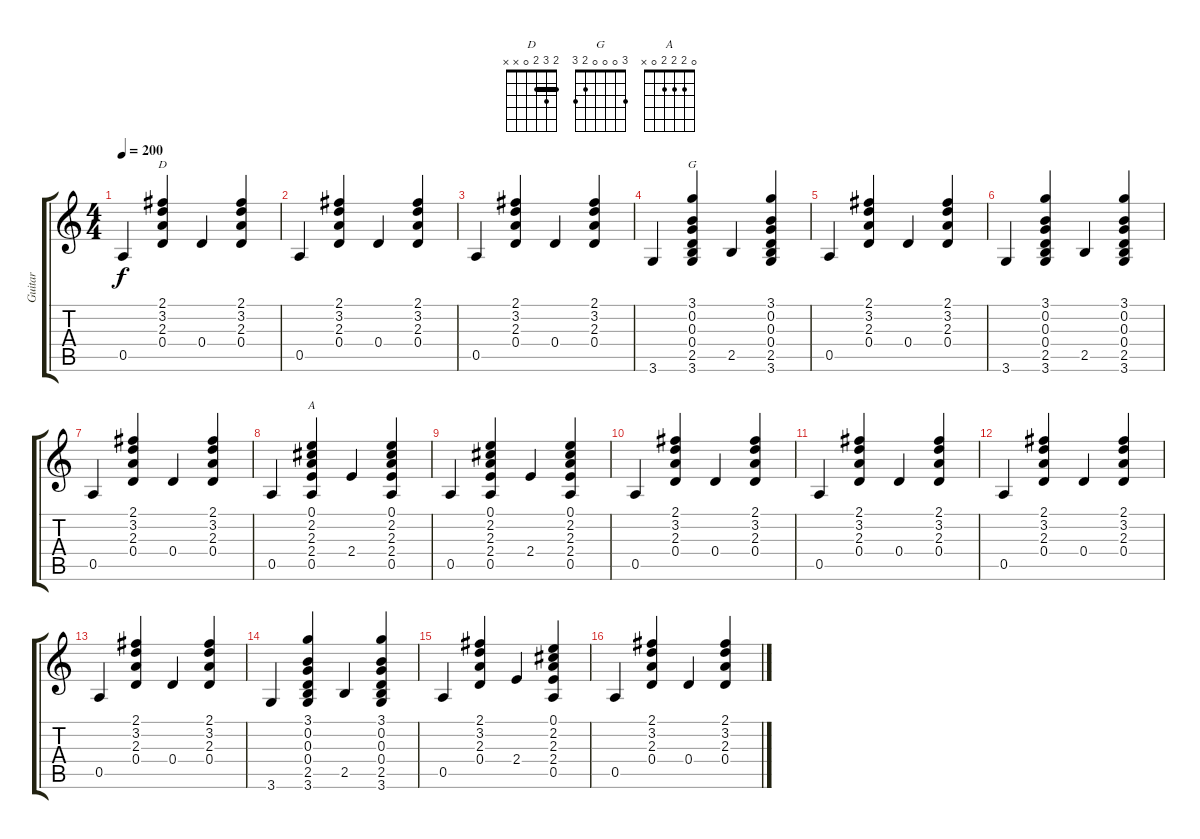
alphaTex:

\track ("Guitar" "Guitar") {instrument acousticguitarsteel}
\staff {score tabs}
\tuning (E4 B3 G3 D3 A2 E2) {hide}
\chord ("D" 2 3 2 0 x x) {barre 2}
\chord ("G" 3 0 0 0 2 3)
\chord ("A" 0 2 2 2 0 x)
\ts (4 4)
\tempo 200
\clef g2
\ks c
0.5.4{dy f} (2.1 3.2 2.3 0.4).4{ch "D"} 0.4.4 (2.1 3.2 2.3 0.4).4 |
0.5.4 (2.1 3.2 2.3 0.4).4 0.4.4 (2.1 3.2 2.3 0.4).4 |
0.5.4 (2.1 3.2 2.3 0.4).4 0.4.4 (2.1 3.2 2.3 0.4).4 |
3.6.4 (3.1 0.2 0.3 0.4 2.5 3.6).4{ch "G"} 2.5.4 (3.1 0.2 0.3 0.4 2.5 3.6).4 |
0.5.4 (2.1 3.2 2.3 0.4).4 0.4.4 (2.1 3.2 2.3 0.4).4 |
3.6.4 (3.1 0.2 0.3 0.4 2.5 3.6).4 2.5.4 (3.1 0.2 0.3 0.4 2.5 3.6).4 |
0.5.4 (2.1 3.2 2.3 0.4).4 0.4.4 (2.1 3.2 2.3 0.4).4 |
0.5.4 (0.1 2.2 2.3 2.4 0.5).4{ch "A"} 2.4.4 (0.1 2.2 2.3 2.4 0.5).4 |
0.5.4 (0.1 2.2 2.3 2.4 0.5).4 2.4.4 (0.1 2.2 2.3 2.4 0.5).4 |
0.5.4 (2.1 3.2 2.3 0.4).4 0.4.4 (2.1 3.2 2.3 0.4).4 |
0.5.4 (2.1 3.2 2.3 0.4).4 0.4.4 (2.1 3.2 2.3 0.4).4 |
0.5.4 (2.1 3.2 2.3 0.4).4 0.4.4 (2.1 3.2 2.3 0.4).4 |
0.5.4 (2.1 3.2 2.3 0.4).4 0.4.4 (2.1 3.2 2.3 0.4).4 |
3.6.4 (3.1 0.2 0.3 0.4 2.5 3.6).4 2.5.4 (3.1 0.2 0.3 0.4 2.5 3.6).4 |
0.5.4 (2.1 3.2 2.3 0.4).4 2.4.4 (0.1 2.2 2.3 2.4 0.5).4 |
0.5.4 (2.1 3.2 2.3 0.4).4 0.4.4 (2.1 3.2 2.3 0.4).4
